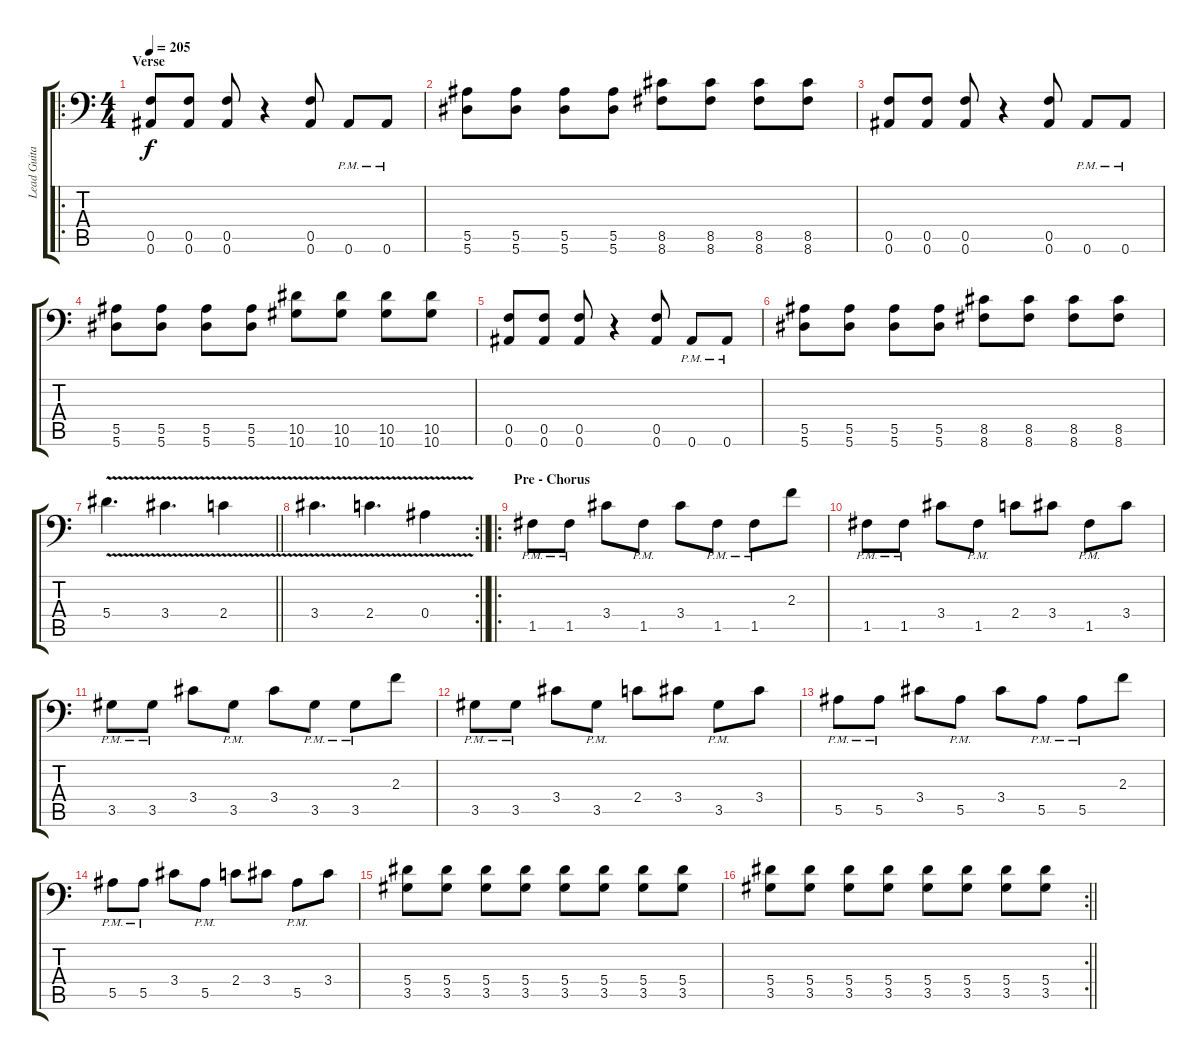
\track ("Lead Guitar" "Lead Guita") {instrument distortionguitar}
\staff {score tabs}
\tuning (C4 G3 Eb3 Bb2 F2 Bb1) {hide}
\ro
\ts (4 4)
\section ("" "Verse")
\tempo 205
\clef f4
\ks c
(0.5 0.6).8{dy f} (0.5 0.6).8 (0.5 0.6).8 r.4 (0.5 0.6).8 0.6{pm}.8 0.6{pm}.8 |
(5.5 5.6).8 (5.5 5.6).8 (5.5 5.6).8 (5.5 5.6).8 (8.5 8.6).8 (8.5 8.6).8 (8.5 8.6).8 (8.5 8.6).8 |
(0.5 0.6).8 (0.5 0.6).8 (0.5 0.6).8 r.4 (0.5 0.6).8 0.6{pm}.8 0.6{pm}.8 |
(5.5 5.6).8 (5.5 5.6).8 (5.5 5.6).8 (5.5 5.6).8 (10.5 10.6).8 (10.5 10.6).8 (10.5 10.6).8 (10.5 10.6).8 |
(0.5 0.6).8 (0.5 0.6).8 (0.5 0.6).8 r.4 (0.5 0.6).8 0.6{pm}.8 0.6{pm}.8 |
(5.5 5.6).8 (5.5 5.6).8 (5.5 5.6).8 (5.5 5.6).8 (8.5 8.6).8 (8.5 8.6).8 (8.5 8.6).8 (8.5 8.6).8 |
\barLineRight lightlight
5.4{v}.4{d} 3.4{v}.4{d} 2.4{v}.4 |
\rc 2
\barLineRight lightlight
3.4{v}.4{d} 2.4{v}.4{d} 0.4{v}.4 |
\ro
\section ("" "Pre - Chorus")
1.5{pm}.8 1.5{pm}.8 3.4.8 1.5{pm}.8 3.4.8 1.5{pm}.8 1.5{pm}.8 2.3.8 |
1.5{pm}.8 1.5{pm}.8 3.4.8 1.5{pm}.8 2.4.8 3.4.8 1.5{pm}.8 3.4.8 |
3.5{pm}.8 3.5{pm}.8 3.4.8 3.5{pm}.8 3.4.8 3.5{pm}.8 3.5{pm}.8 2.3.8 |
3.5{pm}.8 3.5{pm}.8 3.4.8 3.5{pm}.8 2.4.8 3.4.8 3.5{pm}.8 3.4.8 |
5.5{pm}.8 5.5{pm}.8 3.4.8 5.5{pm}.8 3.4.8 5.5{pm}.8 5.5{pm}.8 2.3.8 |
5.5{pm}.8 5.5{pm}.8 3.4.8 5.5{pm}.8 2.4.8 3.4.8 5.5{pm}.8 3.4.8 |
(5.4 3.5).8 (5.4 3.5).8 (5.4 3.5).8 (5.4 3.5).8 (5.4 3.5).8 (5.4 3.5).8 (5.4 3.5).8 (5.4 3.5).8 |
\rc 2
\barLineRight lightlight
(5.4 3.5).8 (5.4 3.5).8 (5.4 3.5).8 (5.4 3.5).8 (5.4 3.5).8 (5.4 3.5).8 (5.4 3.5).8 (5.4 3.5).8
